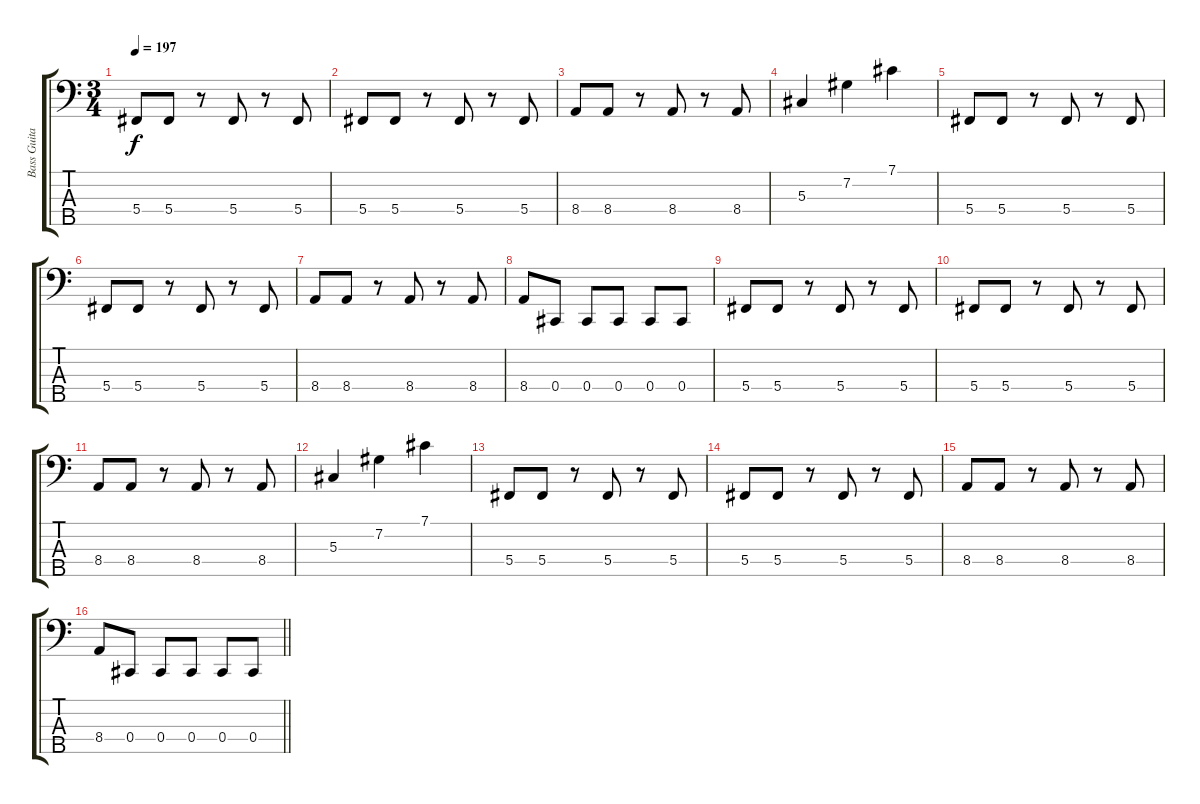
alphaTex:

\track ("Bass Guitar" "Bass Guita") {instrument electricbassfinger}
\staff {score tabs}
\tuning (Gb2 Db2 Ab1 Db1 Ab0) {hide}
\ts (3 4)
\tempo 197
\clef f4
\ks c
5.4.8{dy f} 5.4.8 r.8 5.4.8 r.8 5.4.8 |
5.4.8 5.4.8 r.8 5.4.8 r.8 5.4.8 |
8.4.8 8.4.8 r.8 8.4.8 r.8 8.4.8 |
5.3.4 7.2.4 7.1.4 |
5.4.8 5.4.8 r.8 5.4.8 r.8 5.4.8 |
5.4.8 5.4.8 r.8 5.4.8 r.8 5.4.8 |
8.4.8 8.4.8 r.8 8.4.8 r.8 8.4.8 |
8.4.8 0.4.8 0.4.8 0.4.8 0.4.8 0.4.8 |
5.4.8 5.4.8 r.8 5.4.8 r.8 5.4.8 |
5.4.8 5.4.8 r.8 5.4.8 r.8 5.4.8 |
8.4.8 8.4.8 r.8 8.4.8 r.8 8.4.8 |
5.3.4 7.2.4 7.1.4 |
5.4.8 5.4.8 r.8 5.4.8 r.8 5.4.8 |
5.4.8 5.4.8 r.8 5.4.8 r.8 5.4.8 |
8.4.8 8.4.8 r.8 8.4.8 r.8 8.4.8 |
\barLineRight lightlight
8.4.8 0.4.8 0.4.8 0.4.8 0.4.8 0.4.8
